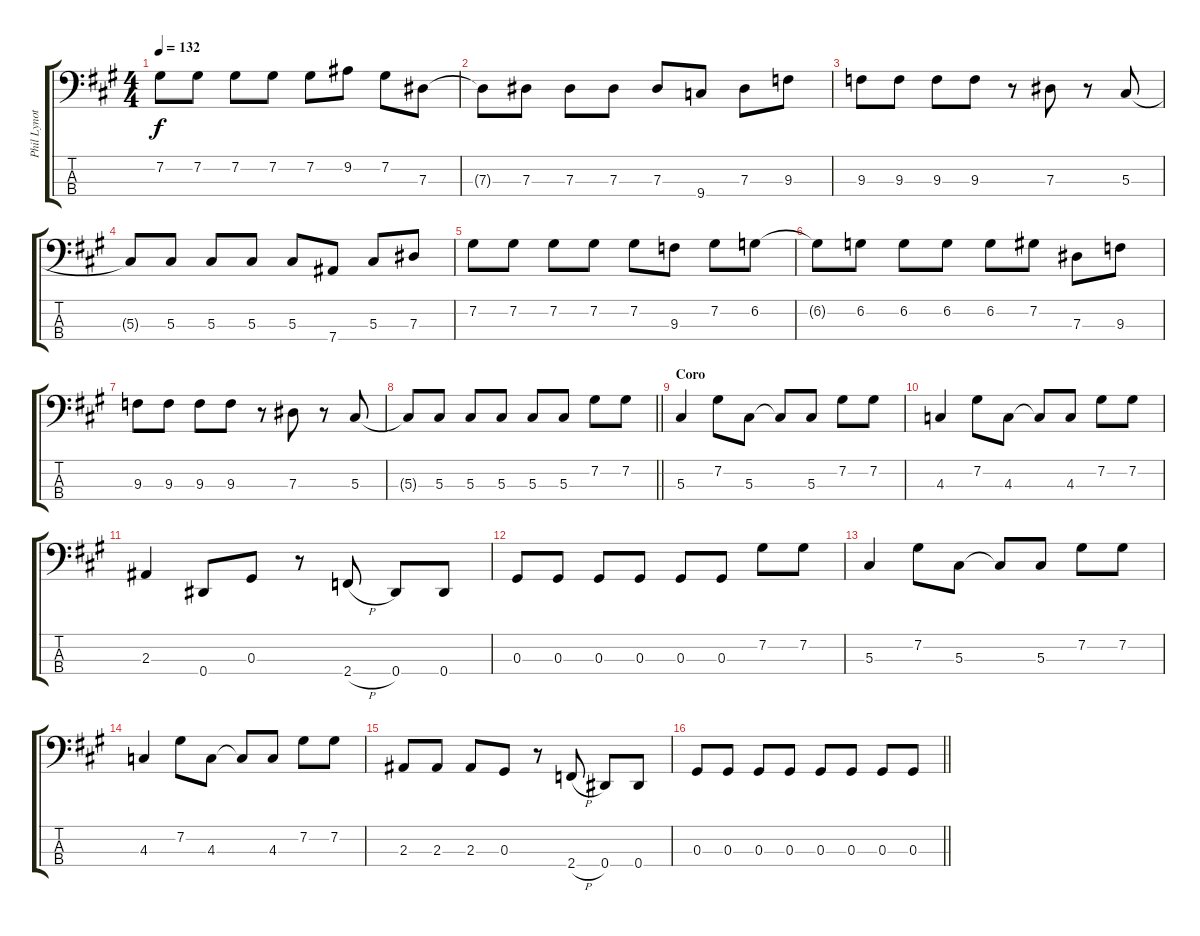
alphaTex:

\track ("Phil Lynott" "Phil Lynot") {instrument electricbasspick}
\staff {score tabs}
\tuning (Gb2 Db2 Ab1 Eb1) {hide}
\ts (4 4)
\tempo 132
\clef f4
\ks a
7.2.8{dy f} 7.2.8 7.2.8 7.2.8 7.2.8 9.2.8 7.2.8 7.3.8 |
7.3{t}.8 7.3.8 7.3.8 7.3.8 7.3.8 9.4.8 7.3.8 9.3.8 |
9.3.8 9.3.8 9.3.8 9.3.8 r.8 7.3.8 r.8 5.3.8 |
5.3{t}.8 5.3.8 5.3.8 5.3.8 5.3.8 7.4.8 5.3.8 7.3.8 |
7.2.8 7.2.8 7.2.8 7.2.8 7.2.8 9.3.8 7.2.8 6.2.8 |
6.2{t}.8 6.2.8 6.2.8 6.2.8 6.2.8 7.2.8 7.3.8 9.3.8 |
9.3.8 9.3.8 9.3.8 9.3.8 r.8 7.3.8 r.8 5.3.8 |
\barLineRight lightlight
5.3{t}.8 5.3.8 5.3.8 5.3.8 5.3.8 5.3.8 7.2.8 7.2.8 |
\section ("" "Coro")
5.3.4 7.2.8 5.3.8 5.3{t}.8 5.3.8 7.2.8 7.2.8 |
4.3.4 7.2.8 4.3.8 4.3{t}.8 4.3.8 7.2.8 7.2.8 |
2.3.4 0.4.8 0.3.8 r.8 2.4{h}.8 0.4.8 0.4.8 |
0.3.8 0.3.8 0.3.8 0.3.8 0.3.8 0.3.8 7.2.8 7.2.8 |
5.3.4 7.2.8 5.3.8 5.3{t}.8 5.3.8 7.2.8 7.2.8 |
4.3.4 7.2.8 4.3.8 4.3{t}.8 4.3.8 7.2.8 7.2.8 |
2.3.8 2.3.8 2.3.8 0.3.8 r.8 2.4{h}.8 0.4.8 0.4.8 |
\barLineRight lightlight
0.3.8 0.3.8 0.3.8 0.3.8 0.3.8 0.3.8 0.3.8 0.3.8
